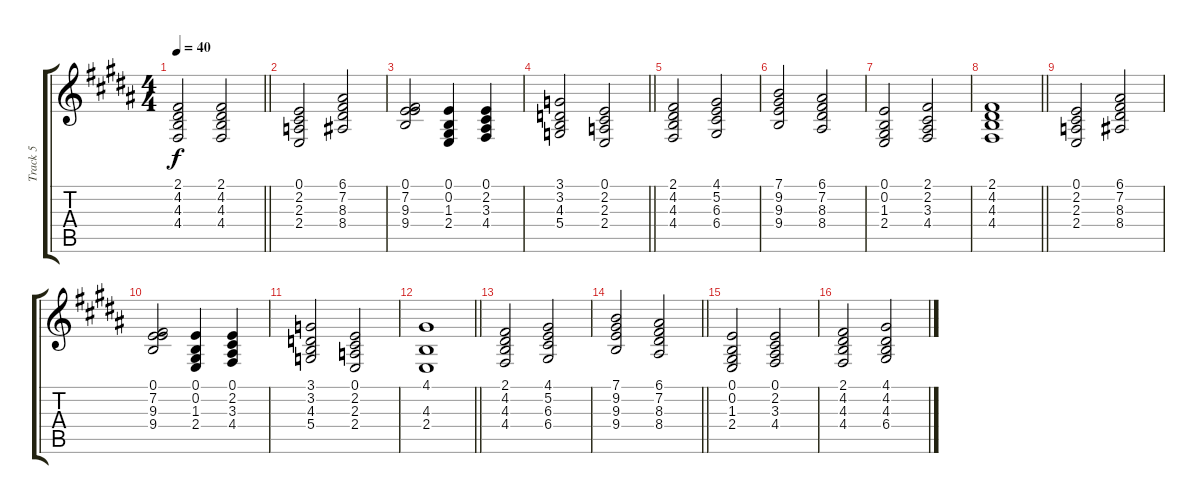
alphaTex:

\track ("Track 5" "Track 5") {instrument drawbarorgan}
\staff {score tabs}
\tuning (E4 B3 G3 D3 A2 E2) {hide}
\ts (4 4)
\tempo 40
\clef g2
\barLineRight lightlight
\ks b
(2.1 4.2 4.3 4.4).2{dy f} (2.1 4.2 4.3 4.4).2 |
(0.1 2.2 2.3 2.4).2 (6.1 7.2 8.3 8.4).2 |
(0.1 7.2 9.3 9.4).2 (0.1 0.2 1.3 2.4).4 (0.1 2.2 3.3 4.4).4 |
\barLineRight lightlight
(3.1 3.2 4.3 5.4).2 (0.1 2.2 2.3 2.4).2 |
(2.1 4.2 4.3 4.4).2 (4.1 5.2 6.3 6.4).2 |
(7.1 9.2 9.3 9.4).2 (6.1 7.2 8.3 8.4).2 |
(0.1 0.2 1.3 2.4).2 (2.1 2.2 3.3 4.4).2 |
\barLineRight lightlight
(2.1 4.2 4.3 4.4).1 |
(0.1 2.2 2.3 2.4).2 (6.1 7.2 8.3 8.4).2 |
(0.1 7.2 9.3 9.4).2 (0.1 0.2 1.3 2.4).4 (0.1 2.2 3.3 4.4).4 |
(3.1 3.2 4.3 5.4).2 (0.1 2.2 2.3 2.4).2 |
\barLineRight lightlight
(4.1 4.3 2.4).1 |
(2.1 4.2 4.3 4.4).2 (4.1 5.2 6.3 6.4).2 |
\barLineRight lightlight
(7.1 9.2 9.3 9.4).2 (6.1 7.2 8.3 8.4).2 |
(0.1 0.2 1.3 2.4).2 (0.1 2.2 3.3 4.4).2 |
(2.1 4.2 4.3 4.4).2 (4.1 4.2 4.3 6.4).2
